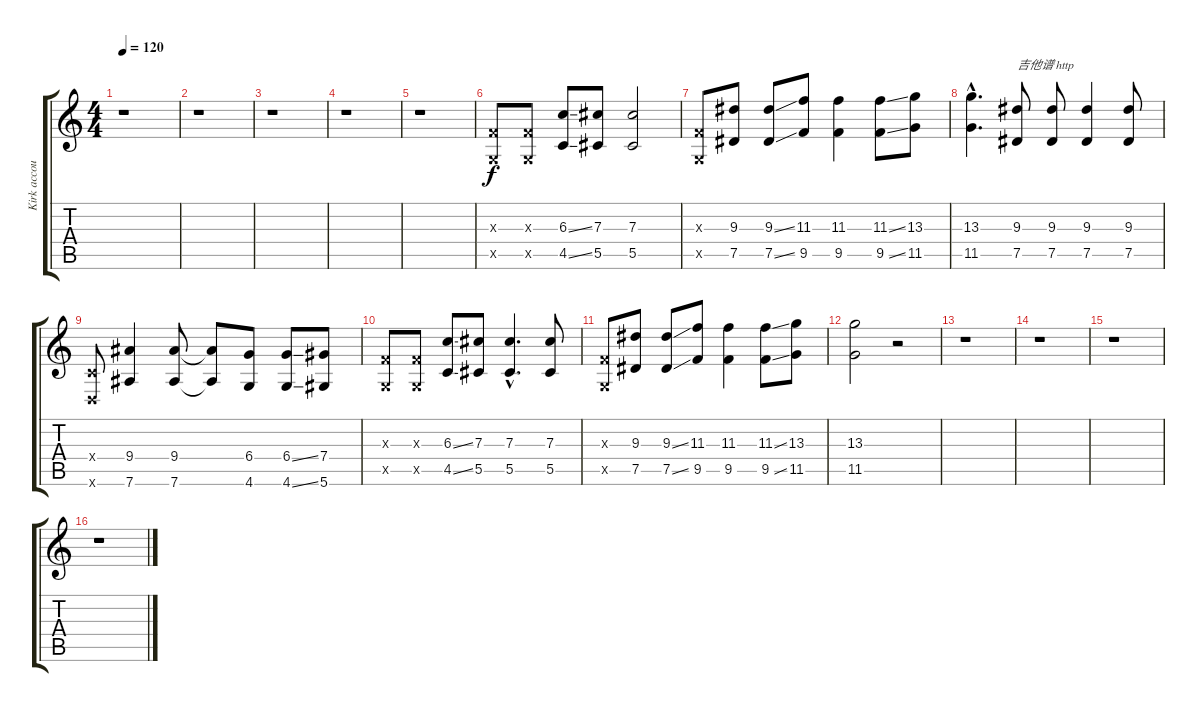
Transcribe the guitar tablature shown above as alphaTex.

\track ("Kirk accoustic" "Kirk accou") {instrument acousticguitarnylon}
\staff {score tabs}
\tuning (Eb4 Bb3 Gb3 Db3 Ab2 Eb2) {hide}
\ts (4 4)
\tempo 120
\clef g2
\ks c
r.1{dy f} |
r.1 |
r.1 |
r.1 |
r.1 |
(-1.3{x} -1.5{x}).8 (-1.3{x} -1.5{x}).8 (6.3{ss} 4.5{ss}).8 (7.3 5.5).8 (7.3 5.5).2 |
(-1.3{x} -1.5{x}).8 (9.3 7.5).8 (9.3{ss} 7.5{ss}).8 (11.3 9.5).8 (11.3 9.5).4 (11.3{ss} 9.5{ss}).8 (13.3 11.5).8 |
(13.3{hac} 11.5{hac}).4{d} (9.3 7.5).8{txt "吉他谱 http"} (9.3 7.5).8 (9.3 7.5).4 (9.3 7.5).8 |
(-1.4{x} -1.6{x}).8 (9.4 7.6).4 (9.4 7.6).8 (9.4{t} 7.6{t}).8 (6.4 4.6).8 (6.4{ss} 4.6{ss}).8 (7.4 5.6).8 |
(-1.3{x} -1.5{x}).8 (-1.3{x} -1.5{x}).8 (6.3{ss} 4.5{ss}).8 (7.3 5.5).8 (7.3{hac} 5.5{hac}).4{d} (7.3 5.5).8 |
(-1.3{x} -1.5{x}).8 (9.3 7.5).8 (9.3{ss} 7.5{ss}).8 (11.3 9.5).8 (11.3 9.5).4 (11.3{ss} 9.5{ss}).8 (13.3 11.5).8 |
(13.3 11.5).2 r.2 |
r.1 |
r.1 |
r.1 |
r.1
